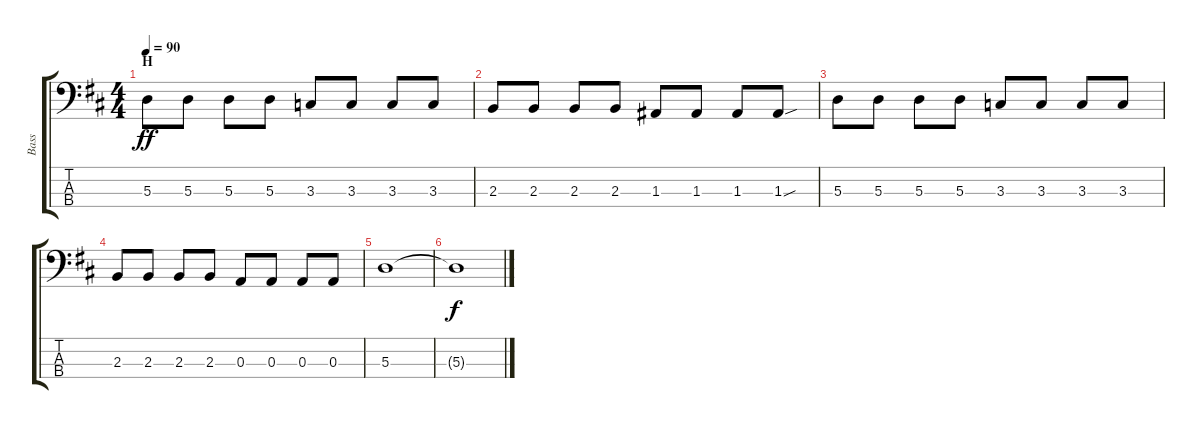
\track ("Bass" "Bass") {instrument electricbasspick}
\staff {score tabs}
\tuning (G2 D2 A1 E1) {hide}
\ts (4 4)
\section ("" "H")
\tempo 90
\clef f4
\ks d
5.3.8{dy ff} 5.3.8 5.3.8 5.3.8 3.3.8 3.3.8 3.3.8 3.3.8 |
2.3.8 2.3.8 2.3.8 2.3.8 1.3.8 1.3.8 1.3.8 1.3{sou}.8 |
5.3.8 5.3.8 5.3.8 5.3.8 3.3.8 3.3.8 3.3.8 3.3.8 |
2.3.8 2.3.8 2.3.8 2.3.8 0.3.8 0.3.8 0.3.8 0.3.8 |
5.3.1 |
5.3{t}.1{dy f}
